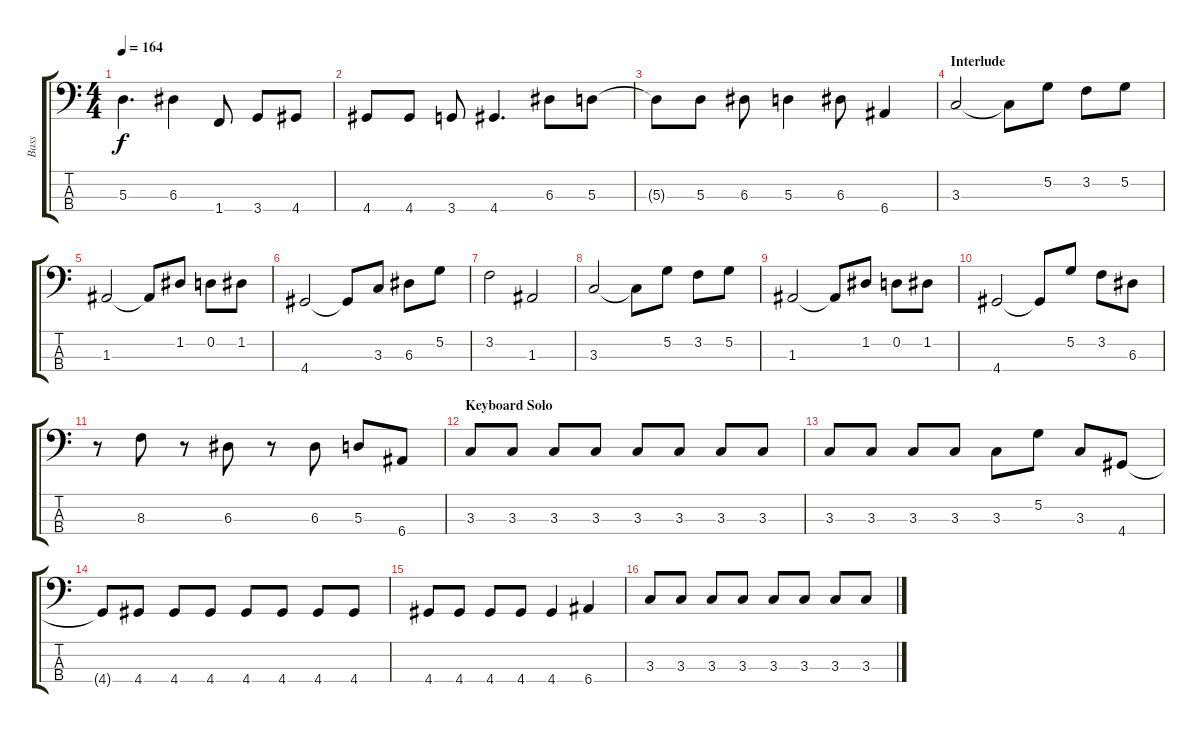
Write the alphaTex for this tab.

\track ("Bass" "Bass") {instrument electricbassfinger}
\staff {score tabs}
\tuning (G2 D2 A1 E1) {hide}
\ts (4 4)
\tempo 164
\clef f4
\ks c
5.3{t}.4{d dy f} 6.3.4 1.4.8 3.4.8 4.4.8 |
4.4.8 4.4.8 3.4.8 4.4.4{d} 6.3.8 5.3.8 |
5.3{t}.8 5.3.8 6.3.8 5.3.4 6.3.8 6.4.4 |
\section ("" "Interlude")
3.3.2 3.3{t}.8 5.2.8 3.2.8 5.2.8 |
1.3.2 1.3{t}.8 1.2.8 0.2.8 1.2.8 |
4.4.2 4.4{t}.8 3.3.8 6.3.8 5.2.8 |
3.2.2 1.3.2 |
3.3.2 3.3{t}.8 5.2.8 3.2.8 5.2.8 |
1.3.2 1.3{t}.8 1.2.8 0.2.8 1.2.8 |
4.4.2 4.4{t}.8 5.2.8 3.2.8 6.3.8 |
\section ("" "")
r.8 8.3.8 r.8 6.3.8 r.8 6.3.8 5.3.8 6.4.8 |
\section ("" "Keyboard Solo")
3.3.8 3.3.8 3.3.8 3.3.8 3.3.8 3.3.8 3.3.8 3.3.8 |
3.3.8 3.3.8 3.3.8 3.3.8 3.3.8 5.2.8 3.3.8 4.4.8 |
4.4{t}.8 4.4.8 4.4.8 4.4.8 4.4.8 4.4.8 4.4.8 4.4.8 |
4.4.8 4.4.8 4.4.8 4.4.8 4.4.4 6.4.4 |
3.3.8 3.3.8 3.3.8 3.3.8 3.3.8 3.3.8 3.3.8 3.3.8
